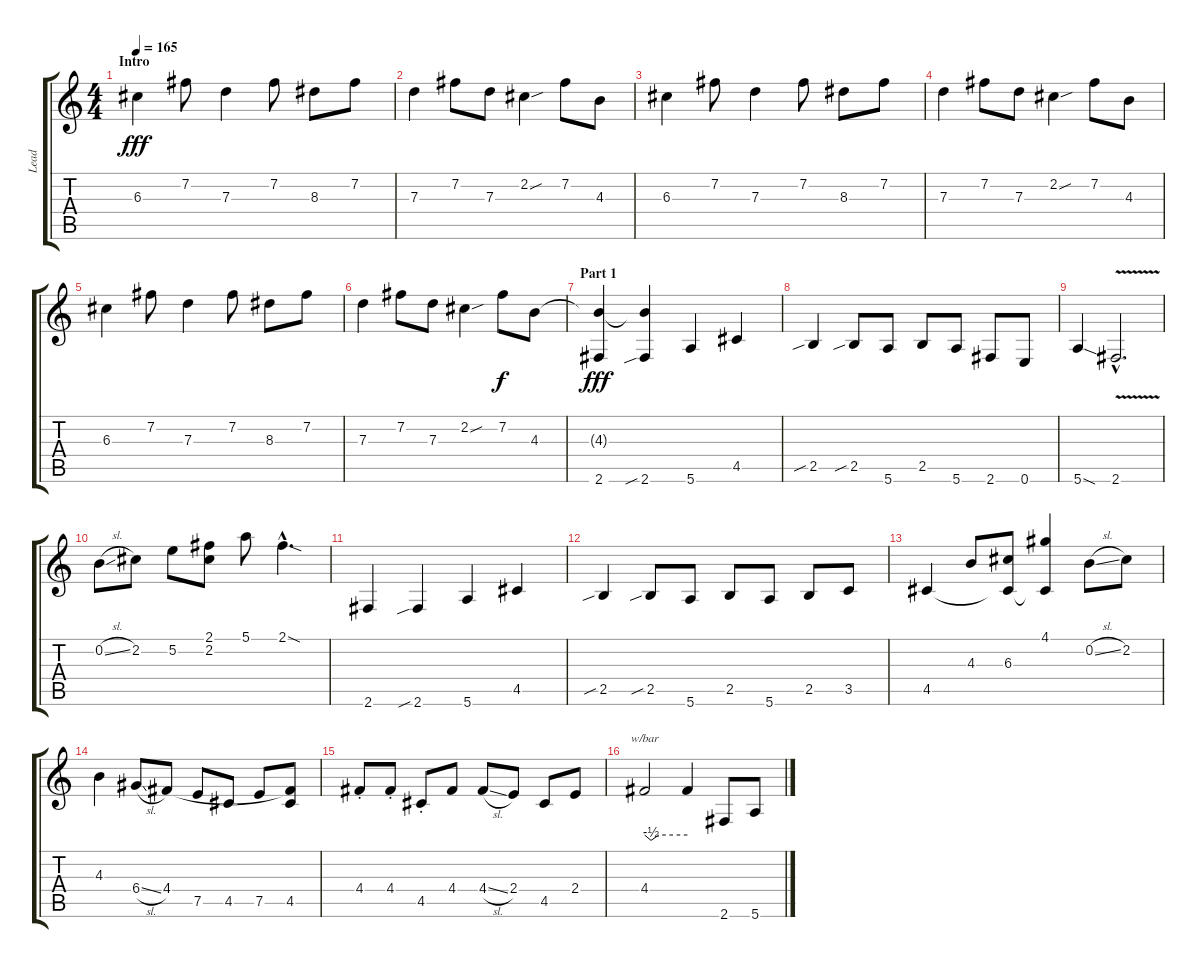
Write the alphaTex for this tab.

\track ("Lead" "Lead") {instrument acousticguitarnylon}
\staff {score tabs}
\tuning (E4 B3 G3 D3 A2 E2) {hide}
\ts (4 4)
\section ("" "Intro")
\tempo 165
\clef g2
\ks c
6.3.4{dy fff instrument electricguitarmuted} 7.2.8 7.3.4 7.2.8 8.3.8 7.2.8 |
7.3.4 7.2.8 7.3.8 2.2{sou}.4 7.2.8 4.3.8 |
6.3.4{instrument electricguitarmuted} 7.2.8 7.3.4 7.2.8 8.3.8 7.2.8 |
7.3.4 7.2.8 7.3.8 2.2{sou}.4 7.2.8 4.3.8 |
6.3.4{instrument electricguitarmuted} 7.2.8 7.3.4 7.2.8 8.3.8 7.2.8 |
7.3.4 7.2.8 7.3.8 2.2{sou}.4 7.2.8{dy f} 4.3.8 |
\section ("" "Part 1")
(4.3{t} 2.6).4{dy fff instrument electricbasspick} (4.3{t} 2.6{sib}).4 5.6.4 4.5.4 |
2.5{sib}.4 2.5{sib}.8 5.6.8 2.5.8 5.6.8 2.6.8 0.6.8 |
5.6{sod}.4 2.6{v hac}.2{d} |
0.2{sl}.8{instrument acousticguitarsteel} 2.2.8 5.2.8 (2.1 2.2).8 5.1.8 2.1{sod hac}.4{d} |
2.6.4{instrument electricbasspick} 2.6{sib}.4 5.6.4 4.5.4 |
2.5{sib}.4 2.5{sib}.8 5.6.8 2.5.8 5.6.8 2.5.8 3.5.8 |
4.5.4 4.3.8{instrument acousticguitarsteel} (6.3 4.5{t}).8 (4.1 4.5{t}).4 0.2{sl}.8 2.2.8 |
4.3.4 6.4{sl}.8 4.4.8 7.5.8 4.5.8{balance 9 instrument electricbasspick} 7.5.8 (4.4{t} 4.5).8 |
4.4{st}.8 4.4{st}.8 4.5{st}.8 4.4.8 4.4{sl}.8 2.4.8 4.5.8 2.4.8 |
4.4.2{tbe (custom default 0 0 9 -2 20 0 60 0)} 4.4{t}.4 2.6.8 5.6.8
